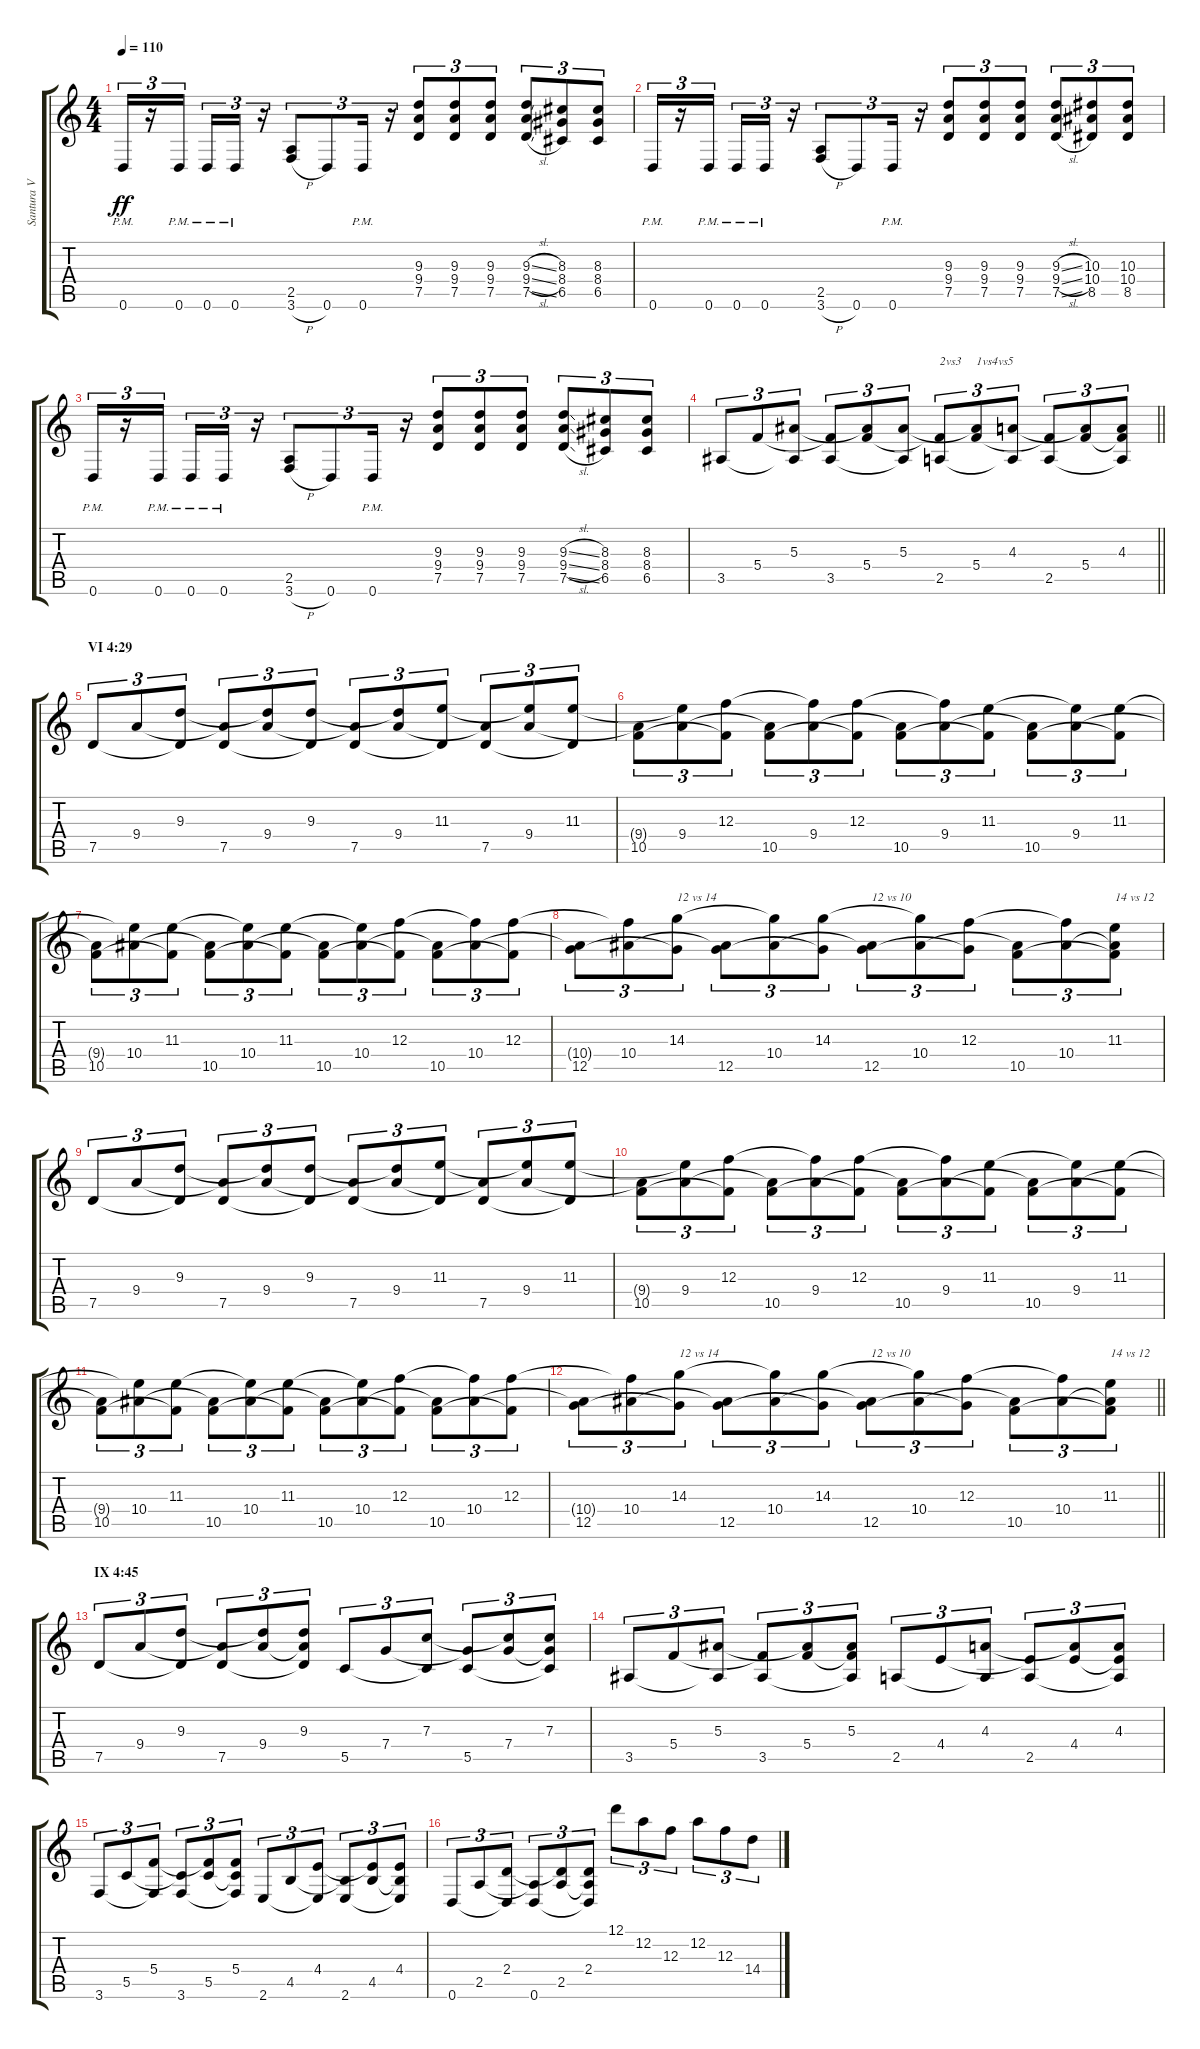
\track ("Santura V" "Santura V") {instrument overdrivenguitar}
\staff {score tabs}
\tuning (D4 A3 F3 C3 G2 D2) {hide}
\ts (4 4)
\tempo 110
\clef g2
\ks c
0.6{pm}.16{tu (3 2) dy ff} r.16{tu (3 2)} 0.6{pm}.16{tu (3 2) beam splitsecondary} 0.6{pm}.16{tu (3 2)} 0.6{pm}.16{tu (3 2)} r.16{tu (3 2)} (2.5 3.6{h}).8{tu (3 2)} 0.6.8{tu (3 2)} 0.6{pm}.16{tu (3 2)} r.16{tu (3 2)} (9.3 9.4 7.5).8{tu (3 2)} (9.3 9.4 7.5).8{tu (3 2)} (9.3 9.4 7.5).8{tu (3 2)} (9.3{sl} 9.4{sl} 7.5{sl}).8{tu (3 2)} (8.3 8.4 6.5).8{tu (3 2)} (8.3 8.4 6.5).8{tu (3 2)} |
0.6{pm}.16{tu (3 2)} r.16{tu (3 2)} 0.6{pm}.16{tu (3 2) beam splitsecondary} 0.6{pm}.16{tu (3 2)} 0.6{pm}.16{tu (3 2)} r.16{tu (3 2)} (2.5 3.6{h}).8{tu (3 2)} 0.6.8{tu (3 2)} 0.6{pm}.16{tu (3 2)} r.16{tu (3 2)} (9.3 9.4 7.5).8{tu (3 2)} (9.3 9.4 7.5).8{tu (3 2)} (9.3 9.4 7.5).8{tu (3 2)} (9.3{sl} 9.4{sl} 7.5{sl}).8{tu (3 2)} (10.3 10.4 8.5).8{tu (3 2)} (10.3 10.4 8.5).8{tu (3 2)} |
0.6{pm}.16{tu (3 2)} r.16{tu (3 2)} 0.6{pm}.16{tu (3 2) beam splitsecondary} 0.6{pm}.16{tu (3 2)} 0.6{pm}.16{tu (3 2)} r.16{tu (3 2)} (2.5 3.6{h}).8{tu (3 2)} 0.6.8{tu (3 2)} 0.6{pm}.16{tu (3 2)} r.16{tu (3 2)} (9.3 9.4 7.5).8{tu (3 2)} (9.3 9.4 7.5).8{tu (3 2)} (9.3 9.4 7.5).8{tu (3 2)} (9.3{sl} 9.4{sl} 7.5{sl}).8{tu (3 2)} (8.3 8.4 6.5).8{tu (3 2)} (8.3 8.4 6.5).8{tu (3 2)} |
\barLineRight lightlight
3.5.8{tu (3 2)} 5.4.8{tu (3 2)} (5.3 3.5{t}).8{tu (3 2)} (5.4{t} 3.5).8{tu (3 2)} (5.3{t} 5.4).8{tu (3 2)} (5.3 3.5{t}).8{tu (3 2)} (5.4{t} 2.5).8{tu (3 2) txt "2vs3"} (5.3{t} 5.4).8{tu (3 2) txt "1vs4vs5"} (4.3 2.5{t}).8{tu (3 2)} (5.4{t} 2.5).8{tu (3 2)} (4.3{t} 5.4).8{tu (3 2)} (4.3 5.4{t} 2.5{t}).8{tu (3 2)} |
\section ("" "VI 4:29")
7.5.8{tu (3 2)} 9.4.8{tu (3 2)} (9.3 7.5{t}).8{tu (3 2)} (9.4{t} 7.5).8{tu (3 2)} (9.3{t} 9.4).8{tu (3 2)} (9.3 7.5{t}).8{tu (3 2)} (9.4{t} 7.5).8{tu (3 2)} (9.3{t} 9.4).8{tu (3 2)} (11.3 7.5{t}).8{tu (3 2)} (9.4{t} 7.5).8{tu (3 2)} (11.3{t} 9.4).8{tu (3 2)} (11.3 7.5{t}).8{tu (3 2)} |
(9.4{t} 10.5).8{tu (3 2)} (11.3{t} 9.4).8{tu (3 2)} (12.3 10.5{t}).8{tu (3 2)} (9.4{t} 10.5).8{tu (3 2)} (12.3{t} 9.4).8{tu (3 2)} (12.3 10.5{t}).8{tu (3 2)} (9.4{t} 10.5).8{tu (3 2)} (12.3{t} 9.4).8{tu (3 2)} (11.3 10.5{t}).8{tu (3 2)} (9.4{t} 10.5).8{tu (3 2)} (11.3{t} 9.4).8{tu (3 2)} (11.3 10.5{t}).8{tu (3 2)} |
(9.4{t} 10.5).8{tu (3 2)} (11.3{t} 10.4).8{tu (3 2)} (11.3 10.5{t}).8{tu (3 2)} (10.4{t} 10.5).8{tu (3 2)} (11.3{t} 10.4).8{tu (3 2)} (11.3 10.5{t}).8{tu (3 2)} (10.4{t} 10.5).8{tu (3 2)} (11.3{t} 10.4).8{tu (3 2)} (12.3 10.5{t}).8{tu (3 2)} (10.4{t} 10.5).8{tu (3 2)} (12.3{t} 10.4).8{tu (3 2)} (12.3 10.5{t}).8{tu (3 2)} |
(10.4{t} 12.5).8{tu (3 2)} (12.3{t} 10.4).8{tu (3 2)} (14.3 12.5{t}).8{tu (3 2) txt "12 vs 14"} (10.4{t} 12.5).8{tu (3 2)} (14.3{t} 10.4).8{tu (3 2)} (14.3 12.5{t}).8{tu (3 2)} (10.4{t} 12.5).8{tu (3 2) txt "12 vs 10"} (14.3{t} 10.4).8{tu (3 2)} (12.3 12.5{t}).8{tu (3 2)} (10.4{t} 10.5).8{tu (3 2)} (12.3{t} 10.4).8{tu (3 2)} (11.3 10.4{t} 10.5{t}).8{tu (3 2) txt "14 vs 12"} |
7.5.8{tu (3 2)} 9.4.8{tu (3 2)} (9.3 7.5{t}).8{tu (3 2)} (9.4{t} 7.5).8{tu (3 2)} (9.3{t} 9.4).8{tu (3 2)} (9.3 7.5{t}).8{tu (3 2)} (9.4{t} 7.5).8{tu (3 2)} (9.3{t} 9.4).8{tu (3 2)} (11.3 7.5{t}).8{tu (3 2)} (9.4{t} 7.5).8{tu (3 2)} (11.3{t} 9.4).8{tu (3 2)} (11.3 7.5{t}).8{tu (3 2)} |
(9.4{t} 10.5).8{tu (3 2)} (11.3{t} 9.4).8{tu (3 2)} (12.3 10.5{t}).8{tu (3 2)} (9.4{t} 10.5).8{tu (3 2)} (12.3{t} 9.4).8{tu (3 2)} (12.3 10.5{t}).8{tu (3 2)} (9.4{t} 10.5).8{tu (3 2)} (12.3{t} 9.4).8{tu (3 2)} (11.3 10.5{t}).8{tu (3 2)} (9.4{t} 10.5).8{tu (3 2)} (11.3{t} 9.4).8{tu (3 2)} (11.3 10.5{t}).8{tu (3 2)} |
(9.4{t} 10.5).8{tu (3 2)} (11.3{t} 10.4).8{tu (3 2)} (11.3 10.5{t}).8{tu (3 2)} (10.4{t} 10.5).8{tu (3 2)} (11.3{t} 10.4).8{tu (3 2)} (11.3 10.5{t}).8{tu (3 2)} (10.4{t} 10.5).8{tu (3 2)} (11.3{t} 10.4).8{tu (3 2)} (12.3 10.5{t}).8{tu (3 2)} (10.4{t} 10.5).8{tu (3 2)} (12.3{t} 10.4).8{tu (3 2)} (12.3 10.5{t}).8{tu (3 2)} |
\barLineRight lightlight
(10.4{t} 12.5).8{tu (3 2)} (12.3{t} 10.4).8{tu (3 2)} (14.3 12.5{t}).8{tu (3 2) txt "12 vs 14"} (10.4{t} 12.5).8{tu (3 2)} (14.3{t} 10.4).8{tu (3 2)} (14.3 12.5{t}).8{tu (3 2)} (10.4{t} 12.5).8{tu (3 2) txt "12 vs 10"} (14.3{t} 10.4).8{tu (3 2)} (12.3 12.5{t}).8{tu (3 2)} (10.4{t} 10.5).8{tu (3 2)} (12.3{t} 10.4).8{tu (3 2)} (11.3 10.4{t} 10.5{t}).8{tu (3 2) txt "14 vs 12"} |
\section ("" "IX 4:45")
7.5.8{tu (3 2)} 9.4.8{tu (3 2)} (9.3 7.5{t}).8{tu (3 2)} (9.4{t} 7.5).8{tu (3 2)} (9.3{t} 9.4).8{tu (3 2)} (9.3 9.4{t} 7.5{t}).8{tu (3 2)} 5.5.8{tu (3 2)} 7.4.8{tu (3 2)} (7.3 5.5{t}).8{tu (3 2)} (7.4{t} 5.5).8{tu (3 2)} (7.3{t} 7.4).8{tu (3 2)} (7.3 7.4{t} 5.5{t}).8{tu (3 2)} |
3.5.8{tu (3 2)} 5.4.8{tu (3 2)} (5.3 3.5{t}).8{tu (3 2)} (5.4{t} 3.5).8{tu (3 2)} (5.3{t} 5.4).8{tu (3 2)} (5.3 5.4{t} 3.5{t}).8{tu (3 2)} 2.5.8{tu (3 2)} 4.4.8{tu (3 2)} (4.3 2.5{t}).8{tu (3 2)} (4.4{t} 2.5).8{tu (3 2)} (4.3{t} 4.4).8{tu (3 2)} (4.3 4.4{t} 2.5{t}).8{tu (3 2)} |
3.6.8{tu (3 2)} 5.5.8{tu (3 2)} (5.4 3.6{t}).8{tu (3 2)} (5.5{t} 3.6).8{tu (3 2)} (5.4{t} 5.5).8{tu (3 2)} (5.4 5.5{t} 3.6{t}).8{tu (3 2)} 2.6.8{tu (3 2)} 4.5.8{tu (3 2)} (4.4 2.6{t}).8{tu (3 2)} (4.5{t} 2.6).8{tu (3 2)} (4.4{t} 4.5).8{tu (3 2)} (4.4 4.5{t} 2.6{t}).8{tu (3 2)} |
0.6.8{tu (3 2)} 2.5.8{tu (3 2)} (2.4 0.6{t}).8{tu (3 2)} (2.5{t} 0.6).8{tu (3 2)} (2.4{t} 2.5).8{tu (3 2)} (2.4 2.5{t} 0.6{t}).8{tu (3 2)} 12.1.8{tu (3 2)} 12.2.8{tu (3 2)} 12.3.8{tu (3 2)} 12.2.8{tu (3 2)} 12.3.8{tu (3 2)} 14.4.8{tu (3 2)}
